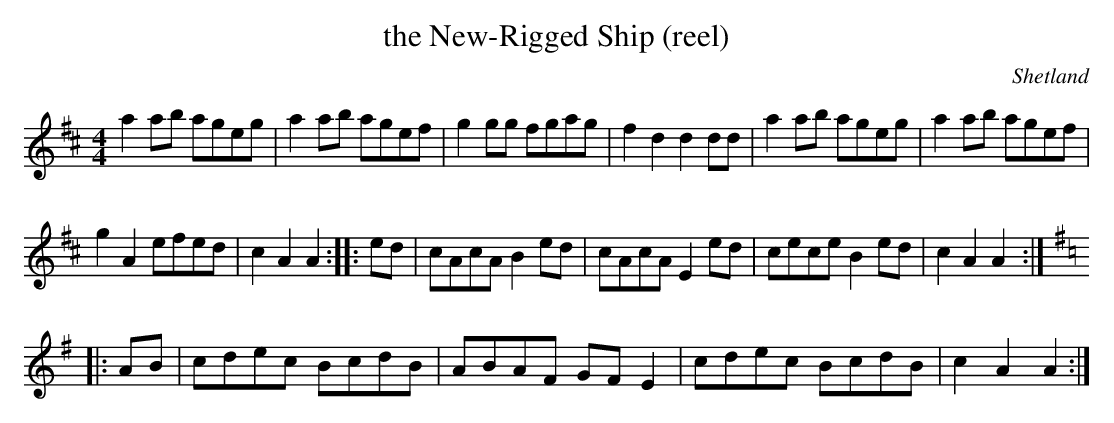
X:1
T:the New-Rigged Ship (reel)
O:Shetland
M:4/4
K:AMix
a2ab ageg|a2ab agef|g2gg fgag|f2d2 d2dd|\
a2ab ageg|a2ab agef|
g2A2 efed|c2A2 A2::\
ed|\
cAcA B2ed|cAcA E2ed|cece B2ed|c2A2 A2::
K:ADor
AB|\
cdec BcdB|ABAF GFE2|cdec BcdB|c2A2 A2:|
